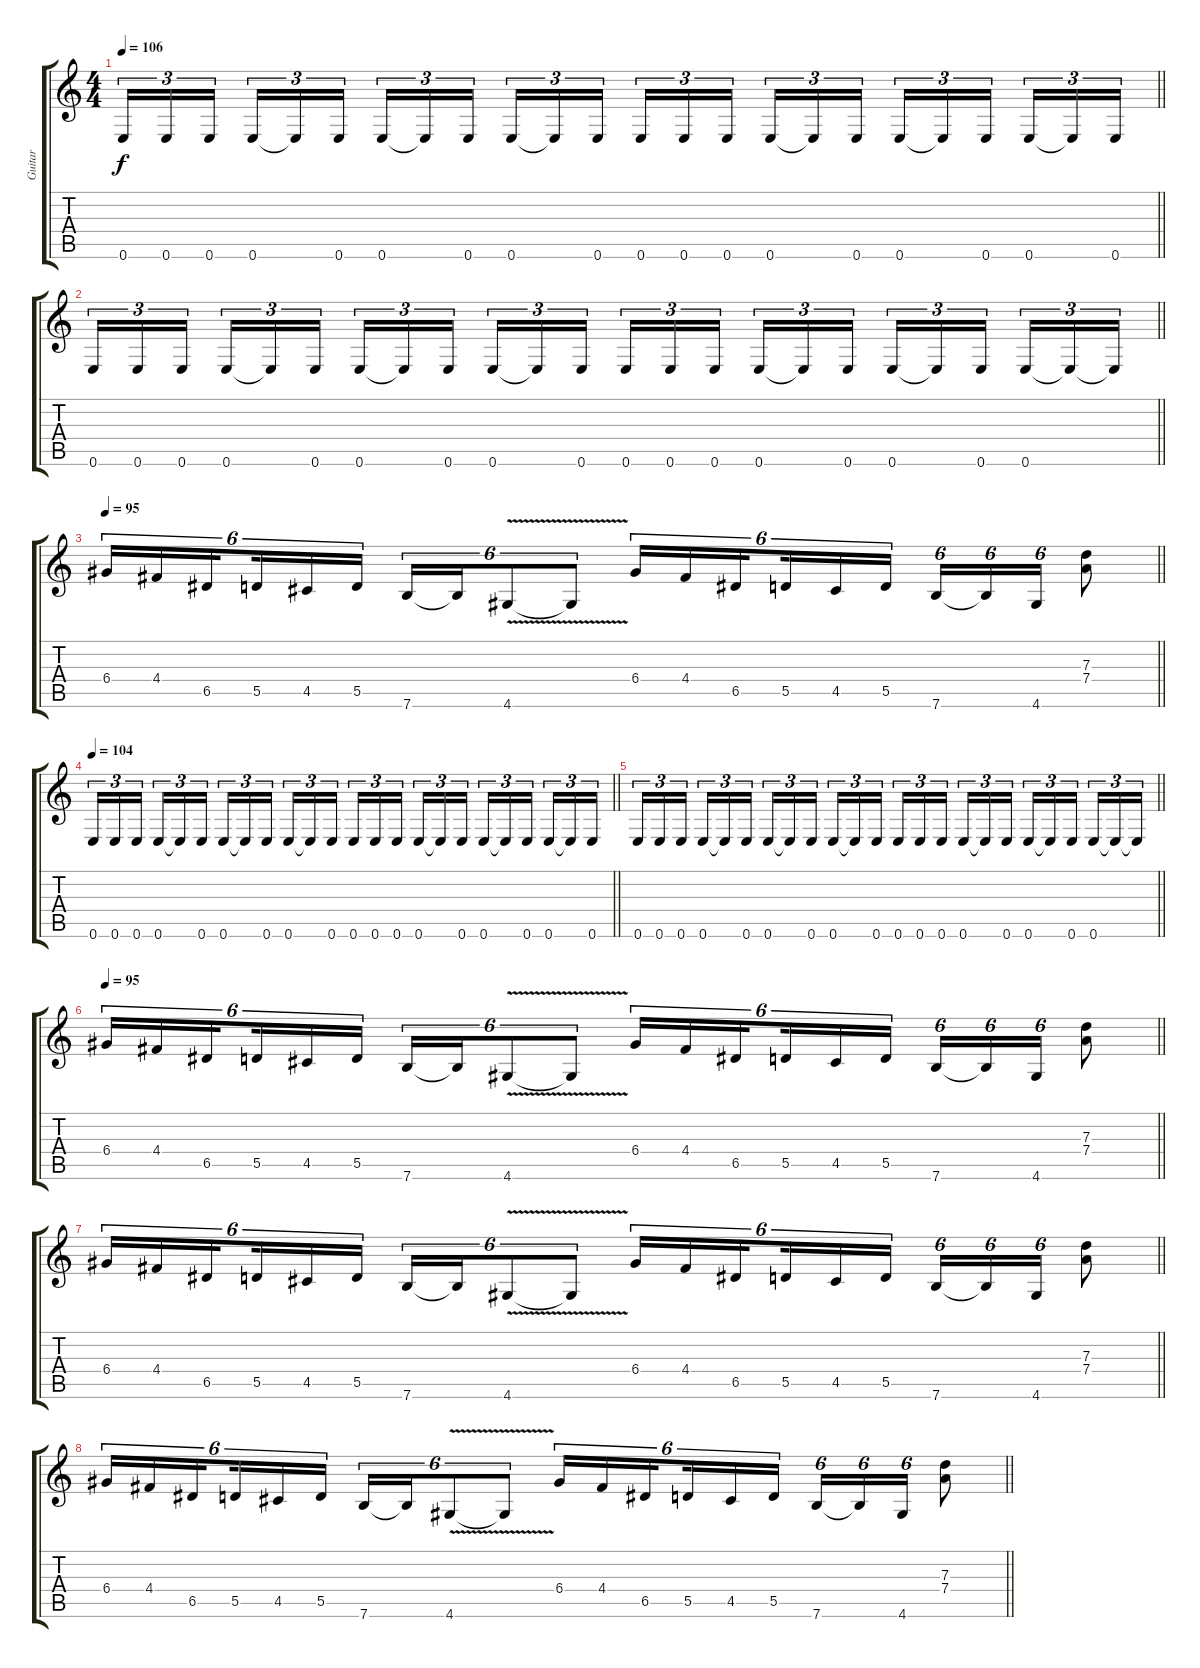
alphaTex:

\track ("Guitar" "Guitar") {instrument distortionguitar}
\staff {score tabs}
\tuning (E4 B3 G3 D3 A2 E2) {hide}
\ts (4 4)
\tempo 106
\clef g2
\barLineRight lightlight
\ks c
0.6.16{tu (3 2) dy f} 0.6.16{tu (3 2)} 0.6.16{tu (3 2) beam splitsecondary} 0.6.16{tu (3 2)} 0.6{t}.16{tu (3 2)} 0.6.16{tu (3 2)} 0.6.16{tu (3 2)} 0.6{t}.16{tu (3 2)} 0.6.16{tu (3 2) beam splitsecondary} 0.6.16{tu (3 2)} 0.6{t}.16{tu (3 2)} 0.6.16{tu (3 2)} 0.6.16{tu (3 2)} 0.6.16{tu (3 2)} 0.6.16{tu (3 2) beam splitsecondary} 0.6.16{tu (3 2)} 0.6{t}.16{tu (3 2)} 0.6.16{tu (3 2)} 0.6.16{tu (3 2)} 0.6{t}.16{tu (3 2)} 0.6.16{tu (3 2) beam splitsecondary} 0.6.16{tu (3 2)} 0.6{t}.16{tu (3 2)} 0.6.16{tu (3 2)} |
\barLineRight lightlight
0.6.16{tu (3 2)} 0.6.16{tu (3 2)} 0.6.16{tu (3 2) beam splitsecondary} 0.6.16{tu (3 2)} 0.6{t}.16{tu (3 2)} 0.6.16{tu (3 2)} 0.6.16{tu (3 2)} 0.6{t}.16{tu (3 2)} 0.6.16{tu (3 2) beam splitsecondary} 0.6.16{tu (3 2)} 0.6{t}.16{tu (3 2)} 0.6.16{tu (3 2)} 0.6.16{tu (3 2)} 0.6.16{tu (3 2)} 0.6.16{tu (3 2) beam splitsecondary} 0.6.16{tu (3 2)} 0.6{t}.16{tu (3 2)} 0.6.16{tu (3 2)} 0.6.16{tu (3 2)} 0.6{t}.16{tu (3 2)} 0.6.16{tu (3 2) beam splitsecondary} 0.6.16{tu (3 2)} 0.6{t}.16{tu (3 2)} 0.6{t}.16{tu (3 2)} |
\tempo 95
\barLineRight lightlight
6.4.16{tu (6 4)} 4.4.16{tu (6 4)} 6.5.16{tu (6 4) beam splitsecondary} 5.5.16{tu (6 4)} 4.5.16{tu (6 4)} 5.5.16{tu (6 4)} 7.6.16{tu (6 4)} 7.6{t}.16{tu (6 4)} 4.6{v}.8{tu (6 4)} 4.6{t}.8{tu (6 4)} 6.4.16{tu (6 4)} 4.4.16{tu (6 4)} 6.5.16{tu (6 4) beam splitsecondary} 5.5.16{tu (6 4)} 4.5.16{tu (6 4)} 5.5.16{tu (6 4)} 7.6.16{tu (6 4)} 7.6{t}.16{tu (6 4)} 4.6.16{tu (6 4)} (7.3 7.4).8 |
\tempo 104
\barLineRight lightlight
0.6.16{tu (3 2)} 0.6.16{tu (3 2)} 0.6.16{tu (3 2) beam splitsecondary} 0.6.16{tu (3 2)} 0.6{t}.16{tu (3 2)} 0.6.16{tu (3 2)} 0.6.16{tu (3 2)} 0.6{t}.16{tu (3 2)} 0.6.16{tu (3 2) beam splitsecondary} 0.6.16{tu (3 2)} 0.6{t}.16{tu (3 2)} 0.6.16{tu (3 2)} 0.6.16{tu (3 2)} 0.6.16{tu (3 2)} 0.6.16{tu (3 2) beam splitsecondary} 0.6.16{tu (3 2)} 0.6{t}.16{tu (3 2)} 0.6.16{tu (3 2)} 0.6.16{tu (3 2)} 0.6{t}.16{tu (3 2)} 0.6.16{tu (3 2) beam splitsecondary} 0.6.16{tu (3 2)} 0.6{t}.16{tu (3 2)} 0.6.16{tu (3 2)} |
\barLineRight lightlight
0.6.16{tu (3 2)} 0.6.16{tu (3 2)} 0.6.16{tu (3 2) beam splitsecondary} 0.6.16{tu (3 2)} 0.6{t}.16{tu (3 2)} 0.6.16{tu (3 2)} 0.6.16{tu (3 2)} 0.6{t}.16{tu (3 2)} 0.6.16{tu (3 2) beam splitsecondary} 0.6.16{tu (3 2)} 0.6{t}.16{tu (3 2)} 0.6.16{tu (3 2)} 0.6.16{tu (3 2)} 0.6.16{tu (3 2)} 0.6.16{tu (3 2) beam splitsecondary} 0.6.16{tu (3 2)} 0.6{t}.16{tu (3 2)} 0.6.16{tu (3 2)} 0.6.16{tu (3 2)} 0.6{t}.16{tu (3 2)} 0.6.16{tu (3 2) beam splitsecondary} 0.6.16{tu (3 2)} 0.6{t}.16{tu (3 2)} 0.6{t}.16{tu (3 2)} |
\tempo 95
\barLineRight lightlight
6.4.16{tu (6 4)} 4.4.16{tu (6 4)} 6.5.16{tu (6 4) beam splitsecondary} 5.5.16{tu (6 4)} 4.5.16{tu (6 4)} 5.5.16{tu (6 4)} 7.6.16{tu (6 4)} 7.6{t}.16{tu (6 4)} 4.6{v}.8{tu (6 4)} 4.6{t}.8{tu (6 4)} 6.4.16{tu (6 4)} 4.4.16{tu (6 4)} 6.5.16{tu (6 4) beam splitsecondary} 5.5.16{tu (6 4)} 4.5.16{tu (6 4)} 5.5.16{tu (6 4)} 7.6.16{tu (6 4)} 7.6{t}.16{tu (6 4)} 4.6.16{tu (6 4)} (7.3 7.4).8 |
\barLineRight lightlight
6.4.16{tu (6 4)} 4.4.16{tu (6 4)} 6.5.16{tu (6 4) beam splitsecondary} 5.5.16{tu (6 4)} 4.5.16{tu (6 4)} 5.5.16{tu (6 4)} 7.6.16{tu (6 4)} 7.6{t}.16{tu (6 4)} 4.6{v}.8{tu (6 4)} 4.6{t}.8{tu (6 4)} 6.4.16{tu (6 4)} 4.4.16{tu (6 4)} 6.5.16{tu (6 4) beam splitsecondary} 5.5.16{tu (6 4)} 4.5.16{tu (6 4)} 5.5.16{tu (6 4)} 7.6.16{tu (6 4)} 7.6{t}.16{tu (6 4)} 4.6.16{tu (6 4)} (7.3 7.4).8 |
\barLineRight lightlight
6.4.16{tu (6 4)} 4.4.16{tu (6 4)} 6.5.16{tu (6 4) beam splitsecondary} 5.5.16{tu (6 4)} 4.5.16{tu (6 4)} 5.5.16{tu (6 4)} 7.6.16{tu (6 4)} 7.6{t}.16{tu (6 4)} 4.6{v}.8{tu (6 4)} 4.6{t}.8{tu (6 4)} 6.4.16{tu (6 4)} 4.4.16{tu (6 4)} 6.5.16{tu (6 4) beam splitsecondary} 5.5.16{tu (6 4)} 4.5.16{tu (6 4)} 5.5.16{tu (6 4)} 7.6.16{tu (6 4)} 7.6{t}.16{tu (6 4)} 4.6.16{tu (6 4)} (7.3 7.4).8
